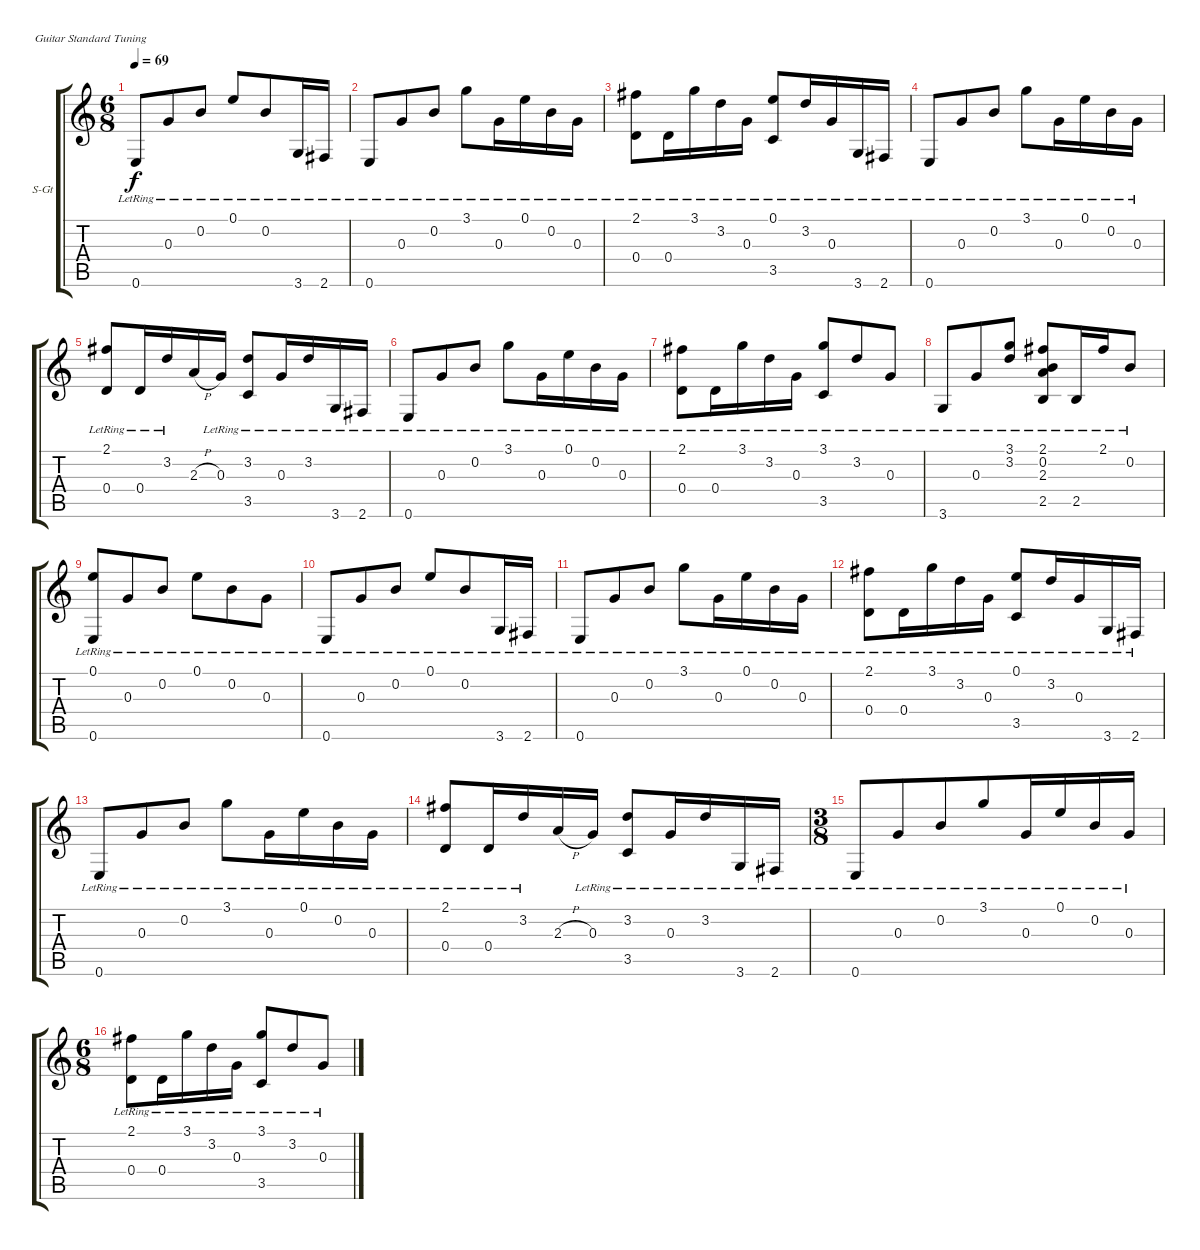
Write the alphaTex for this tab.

\bracketExtendMode groupsimilarinstruments
\firstSystemTrackNameOrientation horizontal
\otherSystemsTrackNameOrientation horizontal
\track ("Guitar 1" "S-Gt") {instrument acousticguitarsteel}
\staff {score tabs}
\tuning (E4 B3 G3 D3 A2 E2)
\ts (6 8)
\tempo 69
\clef g2
\ks c
0.6{lr}.8{dy f} 0.3{lr}.8 0.2{lr}.8 0.1{lr}.8 0.2{lr}.8 3.6{lr}.16 2.6{lr}.16 |
0.6{lr}.8 0.3{lr}.8 0.2{lr}.8 3.1{lr}.8 0.3{lr}.16 0.1{lr}.16 0.2{lr}.16 0.3{lr}.16 |
(2.1{lr} 0.4{lr}).8 0.4{lr}.16 3.1{lr}.16 3.2{lr}.16 0.3{lr}.16 (0.1{lr} 3.5{lr}).8 3.2{lr}.16 0.3{lr}.16 3.6{lr}.16 2.6{lr}.16 |
0.6{lr}.8 0.3{lr}.8 0.2{lr}.8 3.1{lr}.8 0.3{lr}.16 0.1{lr}.16 0.2{lr}.16 0.3{lr}.16 |
(2.1{lr} 0.4{lr}).8 0.4{lr}.16 3.2{lr}.16 2.3{h}.16 0.3{lr}.16 (3.2{lr} 3.5{lr}).8 0.3{lr}.16 3.2{lr}.16 3.6{lr}.16 2.6{lr}.16 |
0.6{lr}.8 0.3{lr}.8 0.2{lr}.8 3.1{lr}.8 0.3{lr}.16 0.1{lr}.16 0.2{lr}.16 0.3{lr}.16 |
(2.1{lr} 0.4{lr}).8 0.4{lr}.16 3.1{lr}.16 3.2{lr}.16 0.3{lr}.16 (3.1{lr} 3.5{lr}).8 3.2{lr}.8 0.3{lr}.8 |
3.6{lr}.8 0.3{lr}.8 (3.1{lr} 3.2{lr}).8 (2.1{lr} 0.2{lr} 2.3{lr} 2.5{lr}).8 2.5{lr}.16 2.1{lr}.16 0.2{lr}.8 |
(0.1{lr} 0.6{lr}).8 0.3{lr}.8 0.2{lr}.8 0.1{lr}.8 0.2{lr}.8 0.3{lr}.8 |
0.6{lr}.8 0.3{lr}.8 0.2{lr}.8 0.1{lr}.8 0.2{lr}.8 3.6{lr}.16 2.6{lr}.16 |
0.6{lr}.8 0.3{lr}.8 0.2{lr}.8 3.1{lr}.8 0.3{lr}.16 0.1{lr}.16 0.2{lr}.16 0.3{lr}.16 |
(2.1{lr} 0.4{lr}).8 0.4{lr}.16 3.1{lr}.16 3.2{lr}.16 0.3{lr}.16 (0.1{lr} 3.5{lr}).8 3.2{lr}.16 0.3{lr}.16 3.6{lr}.16 2.6{lr}.16 |
0.6{lr}.8 0.3{lr}.8 0.2{lr}.8 3.1{lr}.8 0.3{lr}.16 0.1{lr}.16 0.2{lr}.16 0.3{lr}.16 |
(2.1{lr} 0.4{lr}).8 0.4{lr}.16 3.2{lr}.16 2.3{h}.16 0.3{lr}.16 (3.2{lr} 3.5{lr}).8 0.3{lr}.16 3.2{lr}.16 3.6{lr}.16 2.6{lr}.16 |
\ts (3 8)
0.6{lr}.8 0.3{lr}.8 0.2{lr}.8 3.1{lr}.8 0.3{lr}.16 0.1{lr}.16 0.2{lr}.16 0.3{lr}.16 |
\ts (6 8)
(2.1{lr} 0.4{lr}).8 0.4{lr}.16 3.1{lr}.16 3.2{lr}.16 0.3{lr}.16 (3.1{lr} 3.5{lr}).8 3.2{lr}.8 0.3{lr}.8
